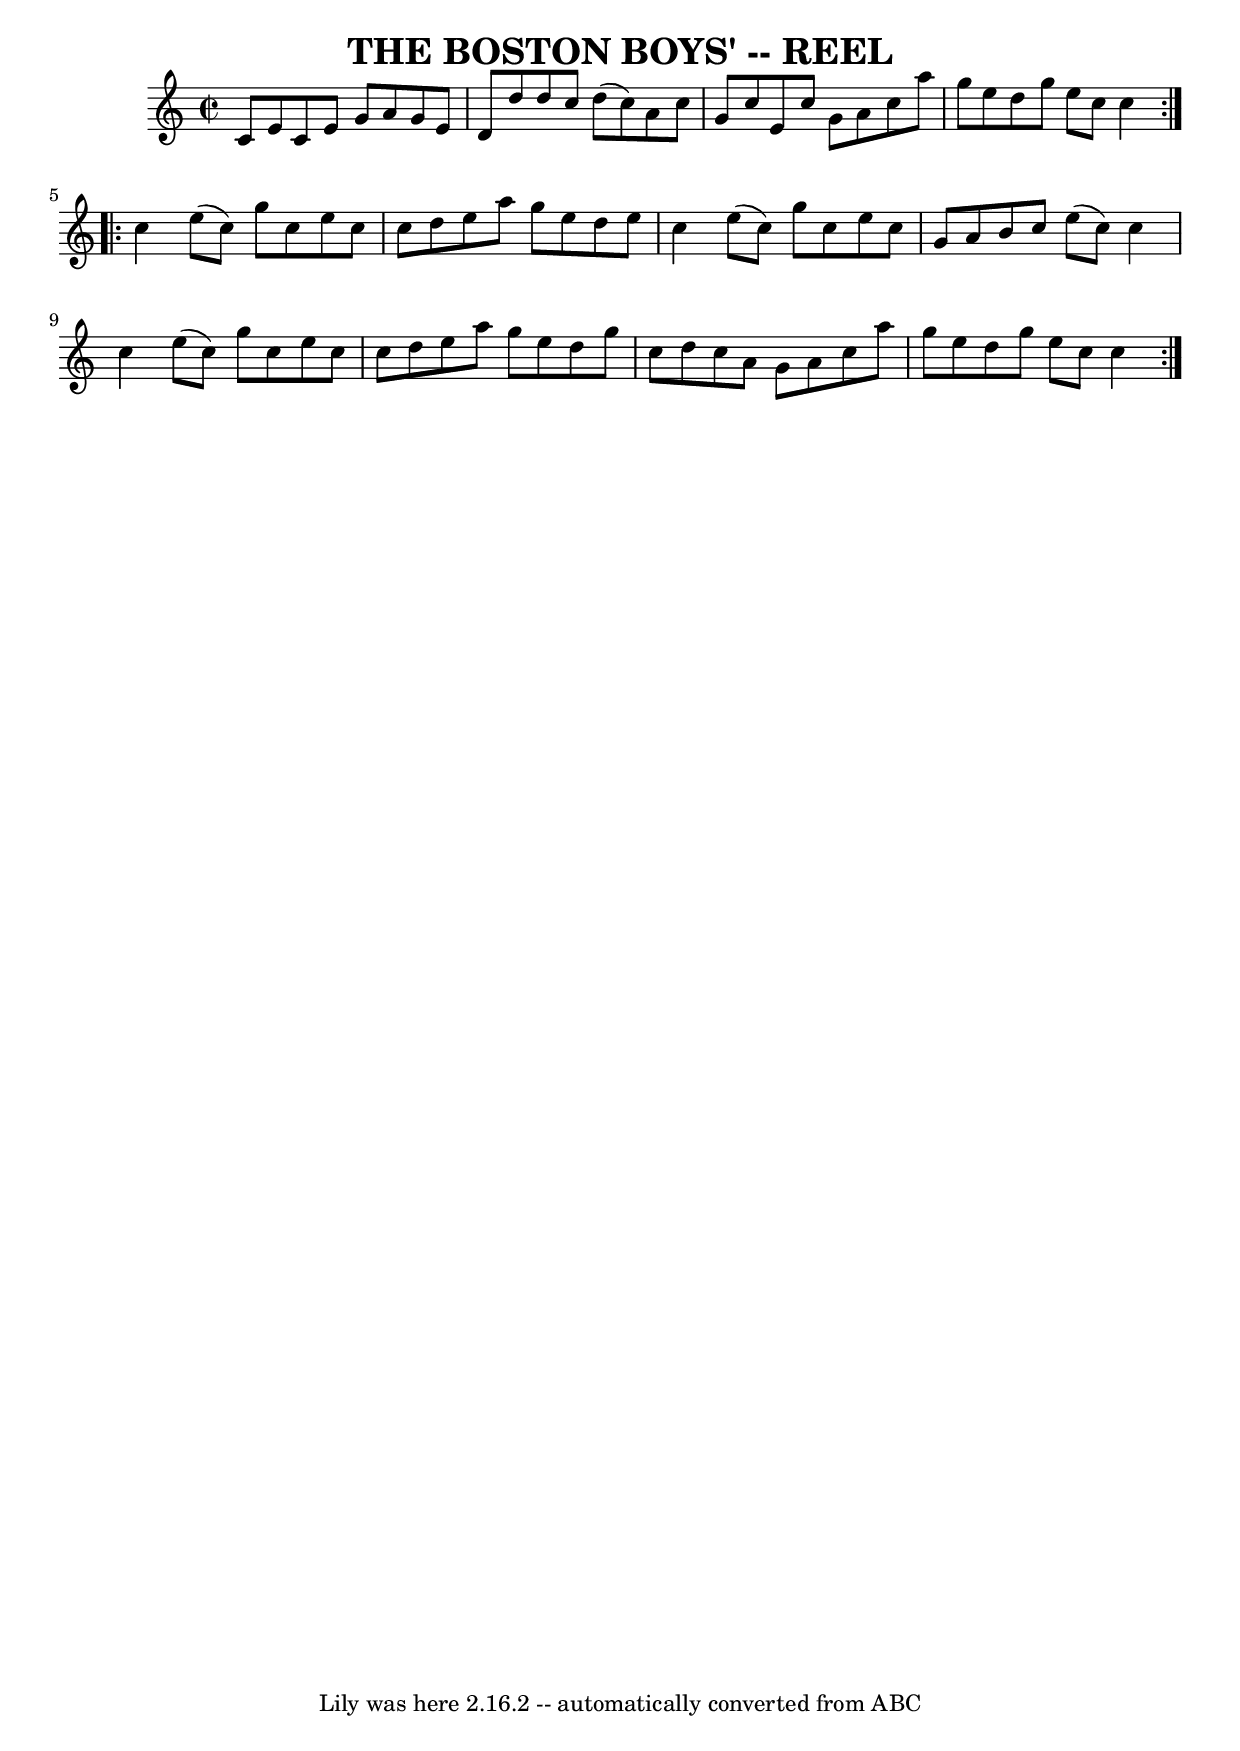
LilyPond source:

\version "2.16.2"
\include "Mammoth.ily"
\header {
  %% book = "Ryan's Mammoth Collection of Fiddle Tunes"
  crossRefNumber = "1"
  footnotes = ""
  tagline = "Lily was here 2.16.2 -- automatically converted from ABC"
  title = "THE BOSTON BOYS' -- REEL"

}
voicedefault =  {



  \repeat volta 2 {

    \override Staff.TimeSignature #'style = #'C     \time 2/2      \key c \major   |
    c'8 e'8 c'8 e'8 g'8 a'8 g'8 e'8     |
    d'8 d''8 d''8 c''8 d''8 (c''8) a'8 c''8     |
    g'8 c''8 e'8 c''8 g'8 a'8 c''8 a''8     |
    g''8 e''8 d''8 g''8 e''8 c''8 c''4    
 }    
  
  \repeat volta 2 {
c''4 e''8 (c''8) g''8 c''8 e''8 c''8      |
		    c''8 d''8 e''8 a''8 g''8 e''8 d''8 e''8     |
		    c''4 e''8 (c''8) g''8 c''8 e''8 c''8    |
		    g'8 a'8 b'8 c''8 e''8 (c''8) c''4     |
		    |
		    c''4 e''8 (c''8) g''8 c''8 e''8 c''8    |
		    c''8 d''8 e''8 a''8 g''8 e''8 d''8 g''8     |
		    c''8 d''8 c''8 a'8 g'8 a'8 c''8 a''8     |
		    g''8    
		    e''8 d''8 g''8 e''8 c''8 c''4    
		 }   

}

\score{
  <<

    \context Staff="default"
    {
      \voicedefault 
      
 }

  >>
  \layout {
    
 }
  \midi {
 }

}
